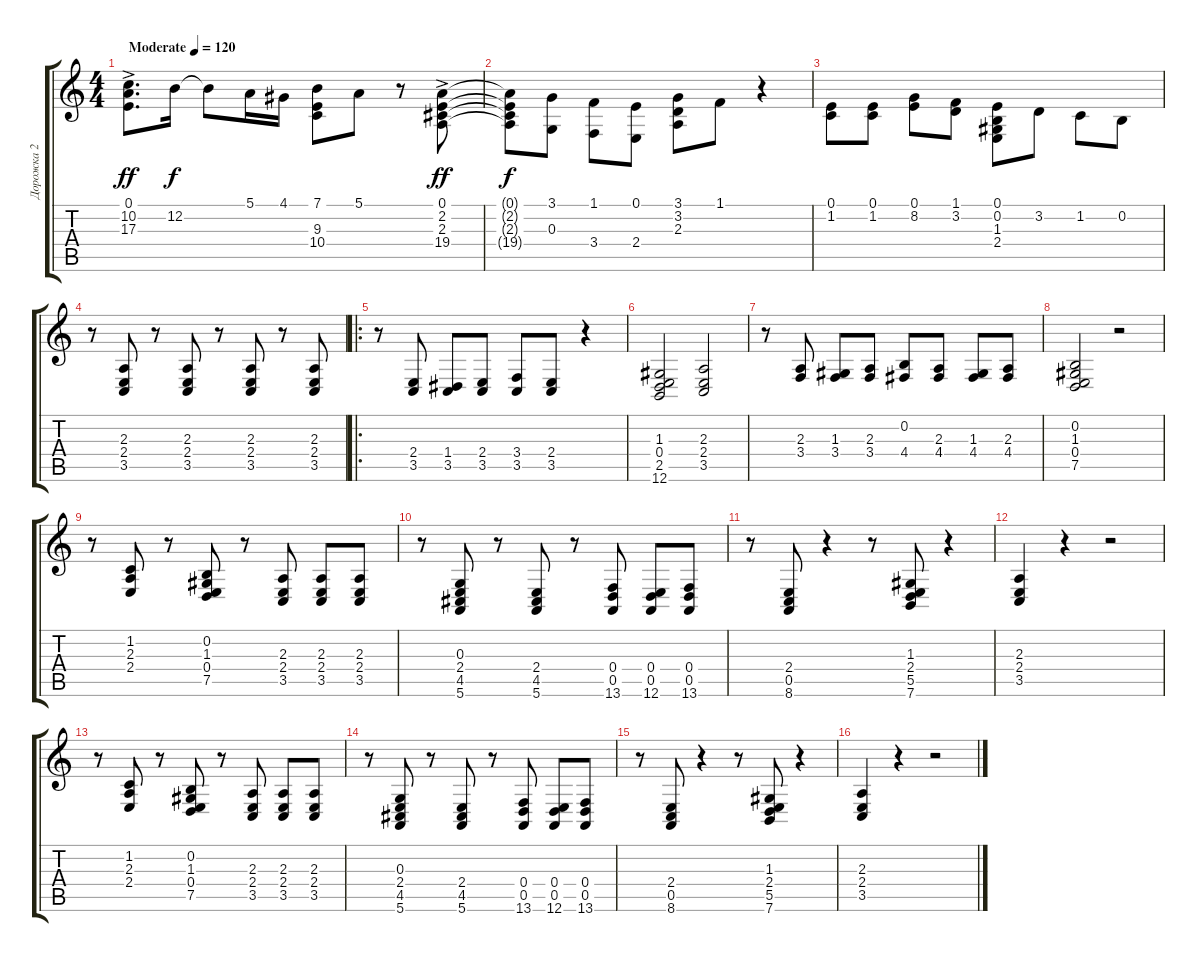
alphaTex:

\track ("Дорожка 2" "Дорожка 2") {instrument acousticgrandpiano}
\staff {score tabs}
\tuning (E4 B3 G3 D3 A2 E2) {hide}
\ts (4 4)
\tempo (120 "Moderate")
\clef g2
\ks c
(0.1{ac} 10.2{ac} 17.3{ac}).8{d dy ff instrument acousticgrandpiano beam Down} 12.2.16{dy f beam Down} 12.2{t}.8{beam Down} 5.1.16{beam Down} 4.1.16{beam Down} (7.1 9.3 10.4).8{beam Down} 5.1.8{beam Down} r.8 (0.1{ac} 2.2{ac} 2.3{ac} 19.4{ac}).8{dy ff beam Down} |
(0.1{t} 2.2{t} 2.3{t} 19.4{t}).8{dy f beam Down} (3.1 0.3).8{beam Down} (1.1 3.4).8{beam Down} (0.1 2.4).8{beam Down} (3.1 3.2 2.3).8{beam Down} 1.1.8{beam Down} r.4 |
(0.1 1.2).8{beam Down} (0.1 1.2).8{beam Down} (0.1 8.2).8{beam Down} (1.1 3.2).8{beam Down} (0.1 0.2 1.3 2.4).8{beam Down} 3.2.8{beam Down} 1.2.8{beam Down} 0.2.8{beam Down} |
r.8 (2.3 2.4 3.5).8{beam Up} r.8 (2.3 2.4 3.5).8{beam Up} r.8 (2.3 2.4 3.5).8{beam Up} r.8 (2.3 2.4 3.5).8{beam Up} |
\ro
r.8 (2.4 3.5).8{beam Up} (1.4 3.5).8{beam Up} (2.4 3.5).8{beam Up} (3.4 3.5).8{beam Up} (2.4 3.5).8{beam Up} r.4 |
(1.3 0.4 2.5 12.6).2{beam Up} (2.3 2.4 3.5).2 |
r.8 (2.3 3.4).8 (1.3 3.4).8 (2.3 3.4).8 (0.2 4.4).8 (2.3 4.4).8 (1.3 4.4).8 (2.3 4.4).8 |
(0.2 1.3 0.4 7.5).2 r.2 |
r.8 (1.2 2.3 2.4).8 r.8 (0.2 1.3 0.4 7.5).8 r.8 (2.3 2.4 3.5).8 (2.3 2.4 3.5).8 (2.3 2.4 3.5).8 |
r.8 (0.3 2.4 4.5 5.6).8 r.8 (2.4 4.5 5.6).8 r.8 (0.4 0.5 13.6).8 (0.4 0.5 12.6).8 (0.4 0.5 13.6).8 |
r.8 (2.4 0.5 8.6).8 r.4 r.8 (1.3 2.4 5.5 7.6).8 r.4 |
(2.3 2.4 3.5).4 r.4 r.2 |
r.8 (1.2 2.3 2.4).8 r.8 (0.2 1.3 0.4 7.5).8 r.8 (2.3 2.4 3.5).8 (2.3 2.4 3.5).8 (2.3 2.4 3.5).8 |
r.8 (0.3 2.4 4.5 5.6).8 r.8 (2.4 4.5 5.6).8 r.8 (0.4 0.5 13.6).8 (0.4 0.5 12.6).8 (0.4 0.5 13.6).8 |
r.8 (2.4 0.5 8.6).8 r.4 r.8 (1.3 2.4 5.5 7.6).8 r.4 |
(2.3 2.4 3.5).4 r.4 r.2
